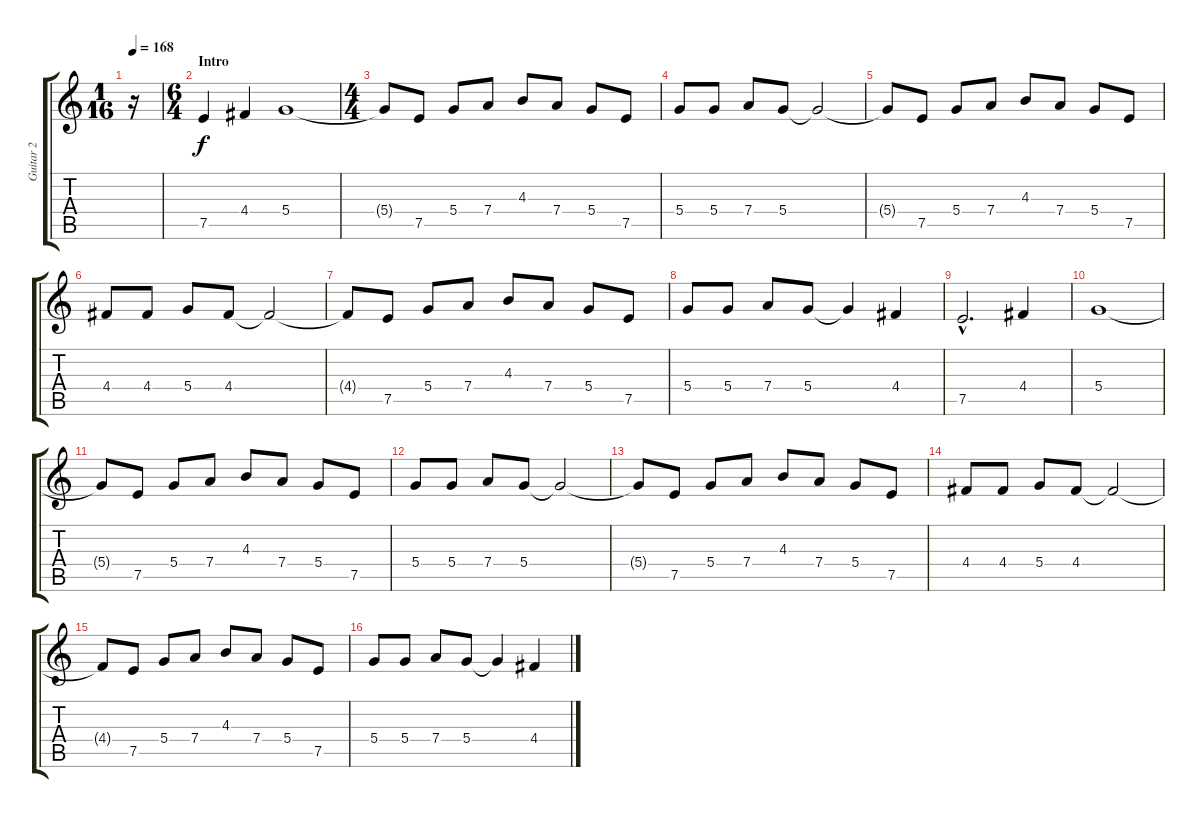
\track ("Guitar 2" "Guitar 2") {instrument overdrivenguitar}
\staff {score tabs}
\tuning (E4 B3 G3 D3 A2 E2) {hide}
\ts (1 16)
\tempo 168
\clef g2
\ks c
r.16{dy f instrument overdrivenguitar} |
\ts (6 4)
\section ("" "Intro")
7.5.4 4.4.4 5.4.1 |
\ts (4 4)
5.4{t}.8 7.5.8 5.4.8 7.4.8 4.3.8 7.4.8 5.4.8 7.5.8 |
5.4.8 5.4.8 7.4.8 5.4.8 5.4{t}.2 |
5.4{t}.8 7.5.8 5.4.8 7.4.8 4.3.8 7.4.8 5.4.8 7.5.8 |
4.4.8 4.4.8 5.4.8 4.4.8 4.4{t}.2 |
4.4{t}.8 7.5.8 5.4.8 7.4.8 4.3.8 7.4.8 5.4.8 7.5.8 |
5.4.8 5.4.8 7.4.8 5.4.8 5.4{t}.4 4.4.4 |
7.5{hac}.2{d} 4.4.4 |
5.4.1 |
5.4{t}.8 7.5.8 5.4.8 7.4.8 4.3.8 7.4.8 5.4.8 7.5.8 |
5.4.8 5.4.8 7.4.8 5.4.8 5.4{t}.2 |
5.4{t}.8 7.5.8 5.4.8 7.4.8 4.3.8 7.4.8 5.4.8 7.5.8 |
4.4.8 4.4.8 5.4.8 4.4.8 4.4{t}.2 |
4.4{t}.8 7.5.8 5.4.8 7.4.8 4.3.8 7.4.8 5.4.8 7.5.8 |
5.4.8 5.4.8 7.4.8 5.4.8 5.4{t}.4 4.4.4
